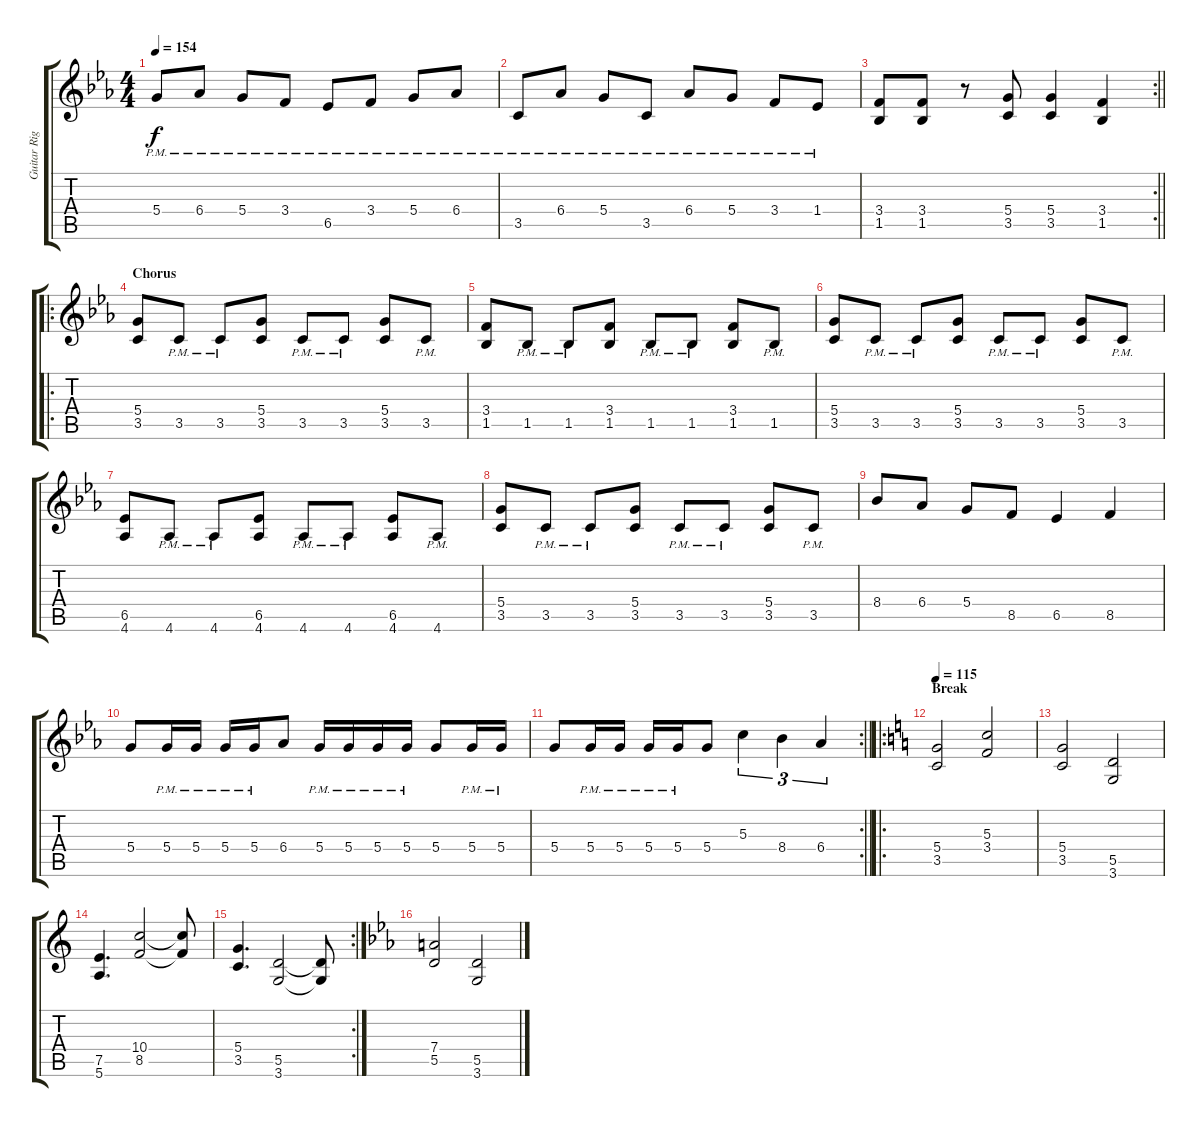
\track ("Guitar Right" "Guitar Rig") {instrument distortionguitar}
\staff {score tabs}
\tuning (E4 B3 G3 D3 A2 E2) {hide}
\ts (4 4)
\tempo 154
\clef g2
\ks cminor
5.4{pm}.8{dy f} 6.4{pm}.8 5.4{pm}.8 3.4{pm}.8 6.5{pm}.8 3.4{pm}.8 5.4{pm}.8 6.4{pm}.8 |
3.5{pm}.8 6.4{pm}.8 5.4{pm}.8 3.5{pm}.8 6.4{pm}.8 5.4{pm}.8 3.4{pm}.8 1.4{pm}.8 |
\rc 2
\barLineRight lightlight
(3.4 1.5).8 (3.4 1.5).8 r.8 (5.4 3.5).8 (5.4 3.5).4 (3.4 1.5).4 |
\ro
\section ("" "Chorus")
(5.4 3.5).8 3.5{pm}.8 3.5{pm}.8 (5.4 3.5).8 3.5{pm}.8 3.5{pm}.8 (5.4 3.5).8 3.5{pm}.8 |
(3.4 1.5).8 1.5{pm}.8 1.5{pm}.8 (3.4 1.5).8 1.5{pm}.8 1.5{pm}.8 (3.4 1.5).8 1.5{pm}.8 |
(5.4 3.5).8 3.5{pm}.8 3.5{pm}.8 (5.4 3.5).8 3.5{pm}.8 3.5{pm}.8 (5.4 3.5).8 3.5{pm}.8 |
(6.5 4.6).8 4.6{pm}.8 4.6{pm}.8 (6.5 4.6).8 4.6{pm}.8 4.6{pm}.8 (6.5 4.6).8 4.6{pm}.8 |
(5.4 3.5).8 3.5{pm}.8 3.5{pm}.8 (5.4 3.5).8 3.5{pm}.8 3.5{pm}.8 (5.4 3.5).8 3.5{pm}.8 |
8.4.8 6.4.8 5.4.8 8.5.8 6.5.4 8.5.4 |
5.4.8 5.4{pm}.16 5.4{pm}.16 5.4{pm}.16 5.4{pm}.16 6.4.8 5.4{pm}.16 5.4{pm}.16 5.4{pm}.16 5.4{pm}.16 5.4.8 5.4{pm}.16 5.4{pm}.16 |
\rc 2
\barLineRight lightlight
5.4.8 5.4{pm}.16 5.4{pm}.16 5.4{pm}.16 5.4{pm}.16 5.4.8 5.3.4{tu (3 2)} 8.4.4{tu (3 2)} 6.4.4{tu (3 2)} |
\ro
\section ("" "Break")
\tempo 115
\ks aminor
(5.4 3.5).2 (5.3 3.4).2 |
(5.4 3.5).2 (5.5 3.6).2 |
(7.5 5.6).4{d} (10.4 8.5).2 (10.4{t} 8.5{t}).8 |
\rc 2
(5.4 3.5).4{d} (5.5 3.6).2 (5.5{t} 3.6{t}).8 |
\ks cminor
(7.4 5.5).2 (5.5 3.6).2
